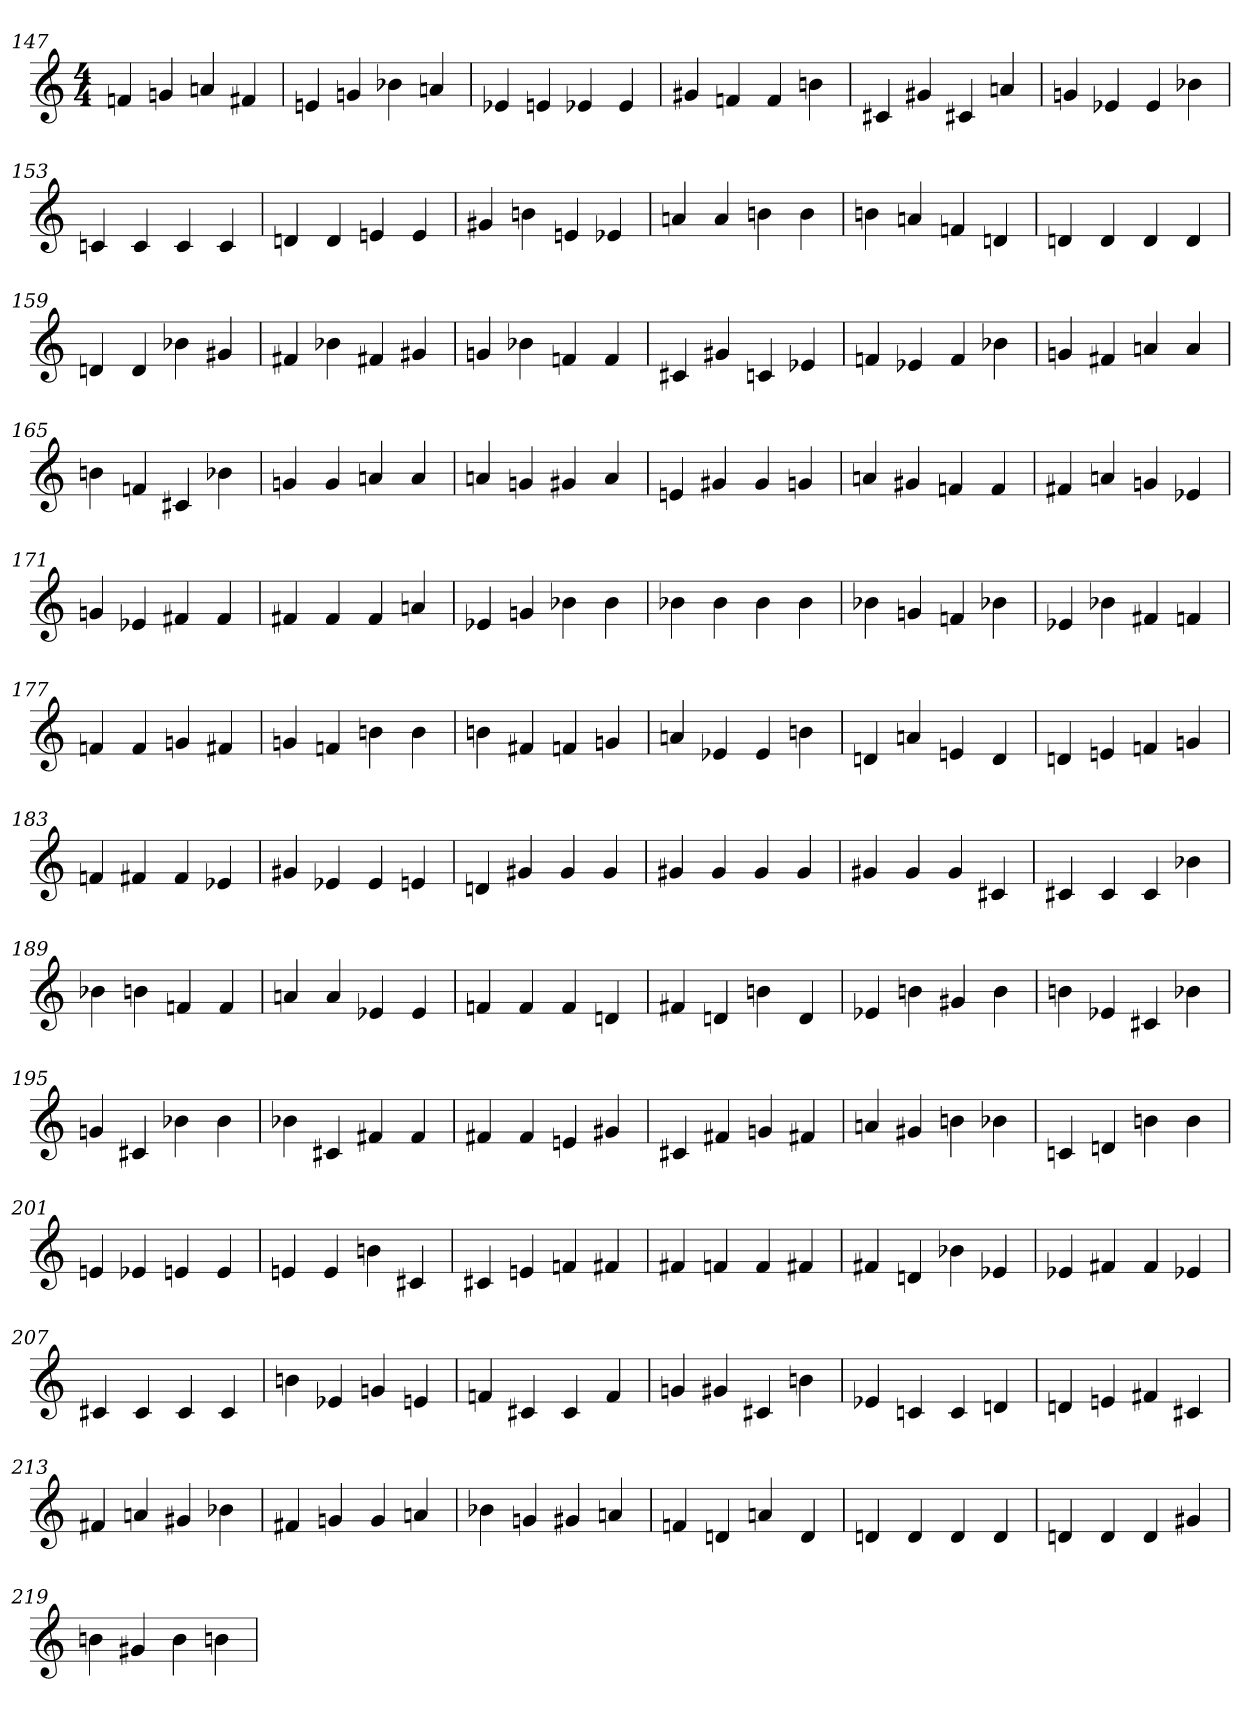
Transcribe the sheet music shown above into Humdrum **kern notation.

**kern
*part1
*staff1
*clefG2
*M4/4
=147
4fn
4gn
4an
4f#X
=148
4en
4gn
4b-X
4an
=149
4e-X
4en
4e-X
4e-
=150
4g#X
4fn
4f
4bn
=151
4c#X
4g#X
4c#X
4an
=152
4gn
4e-X
4e-
4b-X
=153
4cn
4c
4c
4c
=154
4dn
4d
4en
4e
=155
4g#X
4bn
4en
4e-X
=156
4an
4a
4bn
4b
=157
4bn
4an
4fn
4dn
=158
4dn
4d
4d
4d
=159
4dn
4d
4b-X
4g#X
=160
4f#X
4b-X
4f#X
4g#X
=161
4gn
4b-X
4fn
4f
=162
4c#X
4g#X
4cn
4e-X
=163
4fn
4e-X
4f
4b-X
=164
4gn
4f#X
4an
4a
=165
4bn
4fn
4c#X
4b-X
=166
4gn
4g
4an
4a
=167
4an
4gn
4g#X
4a
=168
4en
4g#X
4g#
4gn
=169
4an
4g#X
4fn
4f
=170
4f#X
4an
4gn
4e-X
=171
4gn
4e-X
4f#X
4f#
=172
4f#X
4f#
4f#
4an
=173
4e-X
4gn
4b-X
4b-
=174
4b-X
4b-
4b-
4b-
=175
4b-X
4gn
4fn
4b-X
=176
4e-X
4b-X
4f#X
4fn
=177
4fn
4f
4gn
4f#X
=178
4gn
4fn
4bn
4b
=179
4bn
4f#X
4fn
4gn
=180
4an
4e-X
4e-
4bn
=181
4dn
4an
4en
4d
=182
4dn
4en
4fn
4gn
=183
4fn
4f#X
4f#
4e-X
=184
4g#X
4e-X
4e-
4en
=185
4dn
4g#X
4g#
4g#
=186
4g#X
4g#
4g#
4g#
=187
4g#X
4g#
4g#
4c#X
=188
4c#X
4c#
4c#
4b-X
=189
4b-X
4bn
4fn
4f
=190
4an
4a
4e-X
4e-
=191
4fn
4f
4f
4dn
=192
4f#X
4dn
4bn
4d
=193
4e-X
4bn
4g#X
4b
=194
4bn
4e-X
4c#X
4b-X
=195
4gn
4c#X
4b-X
4b-
=196
4b-X
4c#X
4f#X
4f#
=197
4f#X
4f#
4en
4g#X
=198
4c#X
4f#X
4gn
4f#X
=199
4an
4g#X
4bn
4b-X
=200
4cn
4dn
4bn
4b
=201
4en
4e-X
4en
4e
=202
4en
4e
4bn
4c#X
=203
4c#X
4en
4fn
4f#X
=204
4f#X
4fn
4f
4f#X
=205
4f#X
4dn
4b-X
4e-X
=206
4e-X
4f#X
4f#
4e-X
=207
4c#X
4c#
4c#
4c#
=208
4bn
4e-X
4gn
4en
=209
4fn
4c#X
4c#
4f
=210
4gn
4g#X
4c#X
4bn
=211
4e-X
4cn
4c
4dn
=212
4dn
4en
4f#X
4c#X
=213
4f#X
4an
4g#X
4b-X
=214
4f#X
4gn
4g
4an
=215
4b-X
4gn
4g#X
4an
=216
4fn
4dn
4an
4d
=217
4dn
4d
4d
4d
=218
4dn
4d
4d
4g#X
=219
4bn
4g#X
4b
4bn
=
*-
